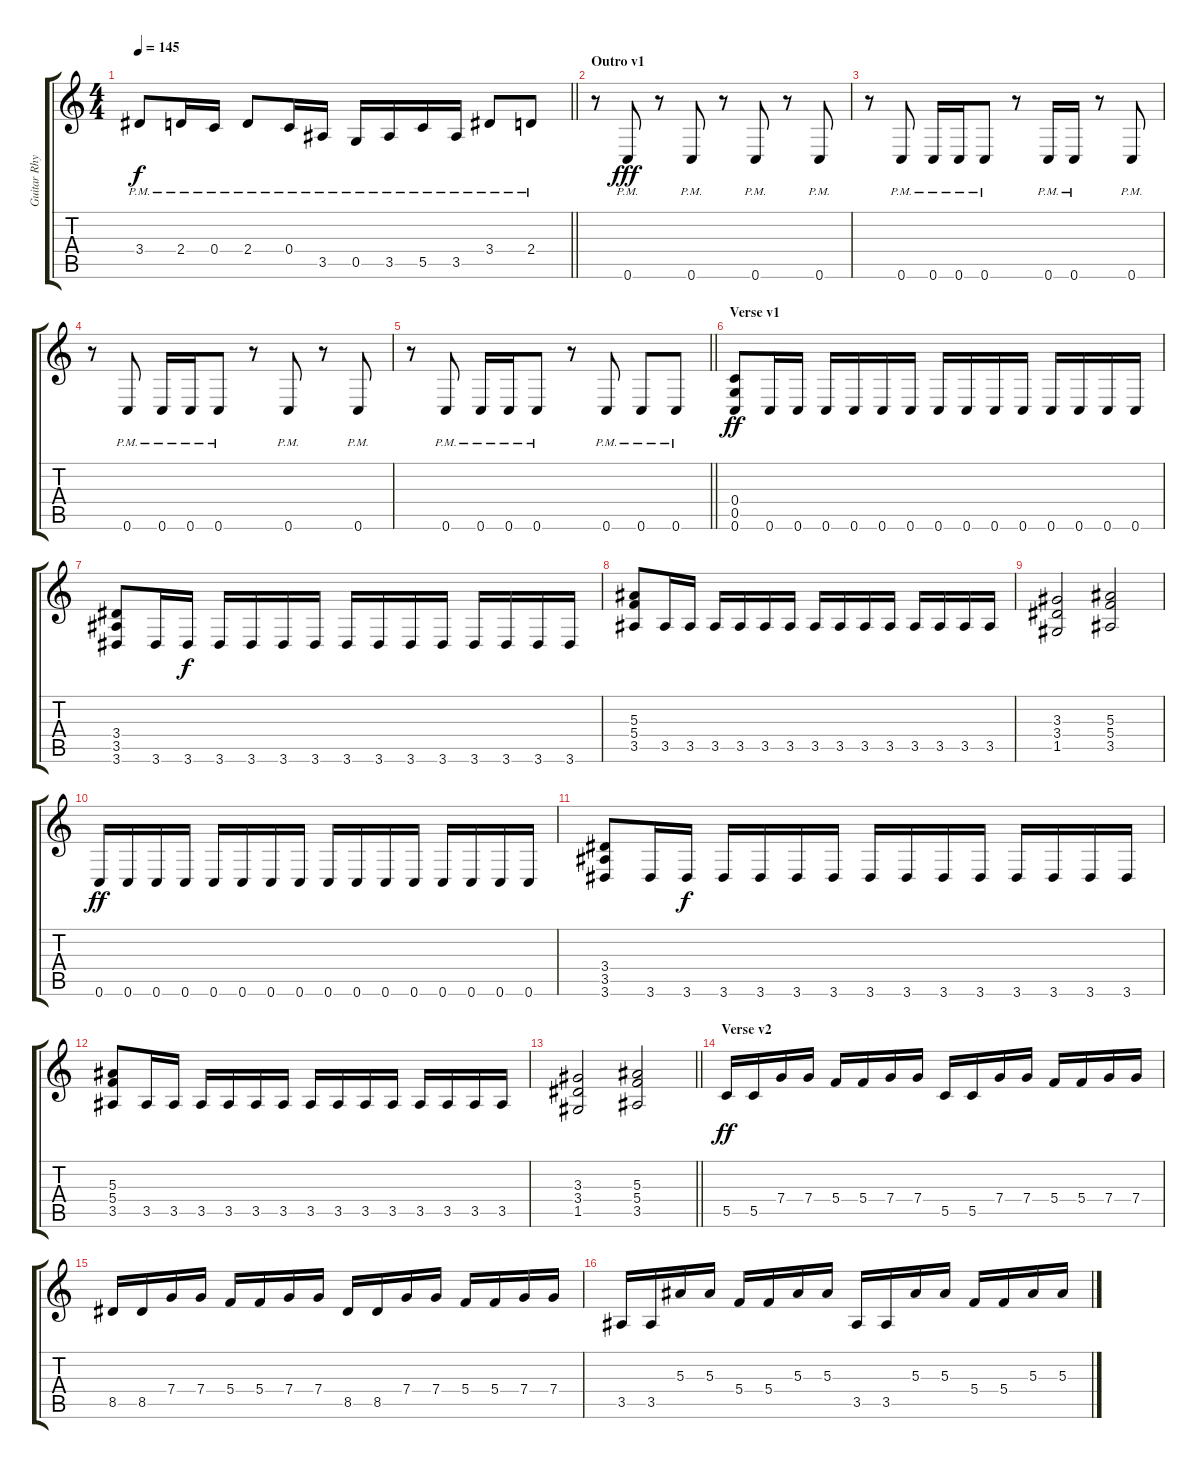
\track ("Guitar Rhythm (Left)" "Guitar Rhy") {instrument overdrivenguitar}
\staff {score tabs}
\tuning (D4 A3 F3 C3 G2 C2) {hide}
\ts (4 4)
\tempo 145
\clef g2
\barLineRight lightlight
\ks c
3.4{pm}.8{dy f} 2.4{pm}.16 0.4{pm}.16 2.4{pm}.8 0.4{pm}.16 3.5{pm}.16 0.5{pm}.16 3.5{pm}.16 5.5{pm}.16 3.5{pm}.16 3.4{pm}.8 2.4{pm}.8 |
\section ("" "Outro v1")
r.8 0.6{pm}.8{dy fff} r.8 0.6{pm}.8 r.8 0.6{pm}.8 r.8 0.6{pm}.8 |
r.8 0.6{pm}.8 0.6{pm}.16 0.6{pm}.16 0.6{pm}.8 r.8 0.6{pm}.16 0.6{pm}.16 r.8 0.6{pm}.8 |
r.8 0.6{pm}.8 0.6{pm}.16 0.6{pm}.16 0.6{pm}.8 r.8 0.6{pm}.8 r.8 0.6{pm}.8 |
\barLineRight lightlight
r.8 0.6{pm}.8 0.6{pm}.16 0.6{pm}.16 0.6{pm}.8 r.8 0.6{pm}.8 0.6{pm}.8 0.6{pm}.8 |
\section ("" "Verse v1")
(0.4 0.5 0.6).8{dy ff} 0.6.16 0.6.16 0.6.16 0.6.16 0.6.16 0.6.16 0.6.16 0.6.16 0.6.16 0.6.16 0.6.16 0.6.16 0.6.16 0.6.16 |
(3.4 3.5 3.6).8 3.6.16 3.6.16{dy f} 3.6.16 3.6.16 3.6.16 3.6.16 3.6.16 3.6.16 3.6.16 3.6.16 3.6.16 3.6.16 3.6.16 3.6.16 |
(5.3 5.4 3.5).8 3.5.16 3.5.16 3.5.16 3.5.16 3.5.16 3.5.16 3.5.16 3.5.16 3.5.16 3.5.16 3.5.16 3.5.16 3.5.16 3.5.16 |
(3.3 3.4 1.5).2 (5.3 5.4 3.5).2 |
0.6.16{dy ff} 0.6.16 0.6.16 0.6.16 0.6.16 0.6.16 0.6.16 0.6.16 0.6.16 0.6.16 0.6.16 0.6.16 0.6.16 0.6.16 0.6.16 0.6.16 |
(3.4 3.5 3.6).8 3.6.16 3.6.16{dy f} 3.6.16 3.6.16 3.6.16 3.6.16 3.6.16 3.6.16 3.6.16 3.6.16 3.6.16 3.6.16 3.6.16 3.6.16 |
(5.3 5.4 3.5).8 3.5.16 3.5.16 3.5.16 3.5.16 3.5.16 3.5.16 3.5.16 3.5.16 3.5.16 3.5.16 3.5.16 3.5.16 3.5.16 3.5.16 |
\barLineRight lightlight
(3.3 3.4 1.5).2 (5.3 5.4 3.5).2 |
\section ("" "Verse v2")
5.5.16{dy ff} 5.5.16 7.4.16 7.4.16 5.4.16 5.4.16 7.4.16 7.4.16 5.5.16 5.5.16 7.4.16 7.4.16 5.4.16 5.4.16 7.4.16 7.4.16 |
8.5.16 8.5.16 7.4.16 7.4.16 5.4.16 5.4.16 7.4.16 7.4.16 8.5.16 8.5.16 7.4.16 7.4.16 5.4.16 5.4.16 7.4.16 7.4.16 |
3.5.16 3.5.16 5.3.16 5.3.16 5.4.16 5.4.16 5.3.16 5.3.16 3.5.16 3.5.16 5.3.16 5.3.16 5.4.16 5.4.16 5.3.16 5.3.16
